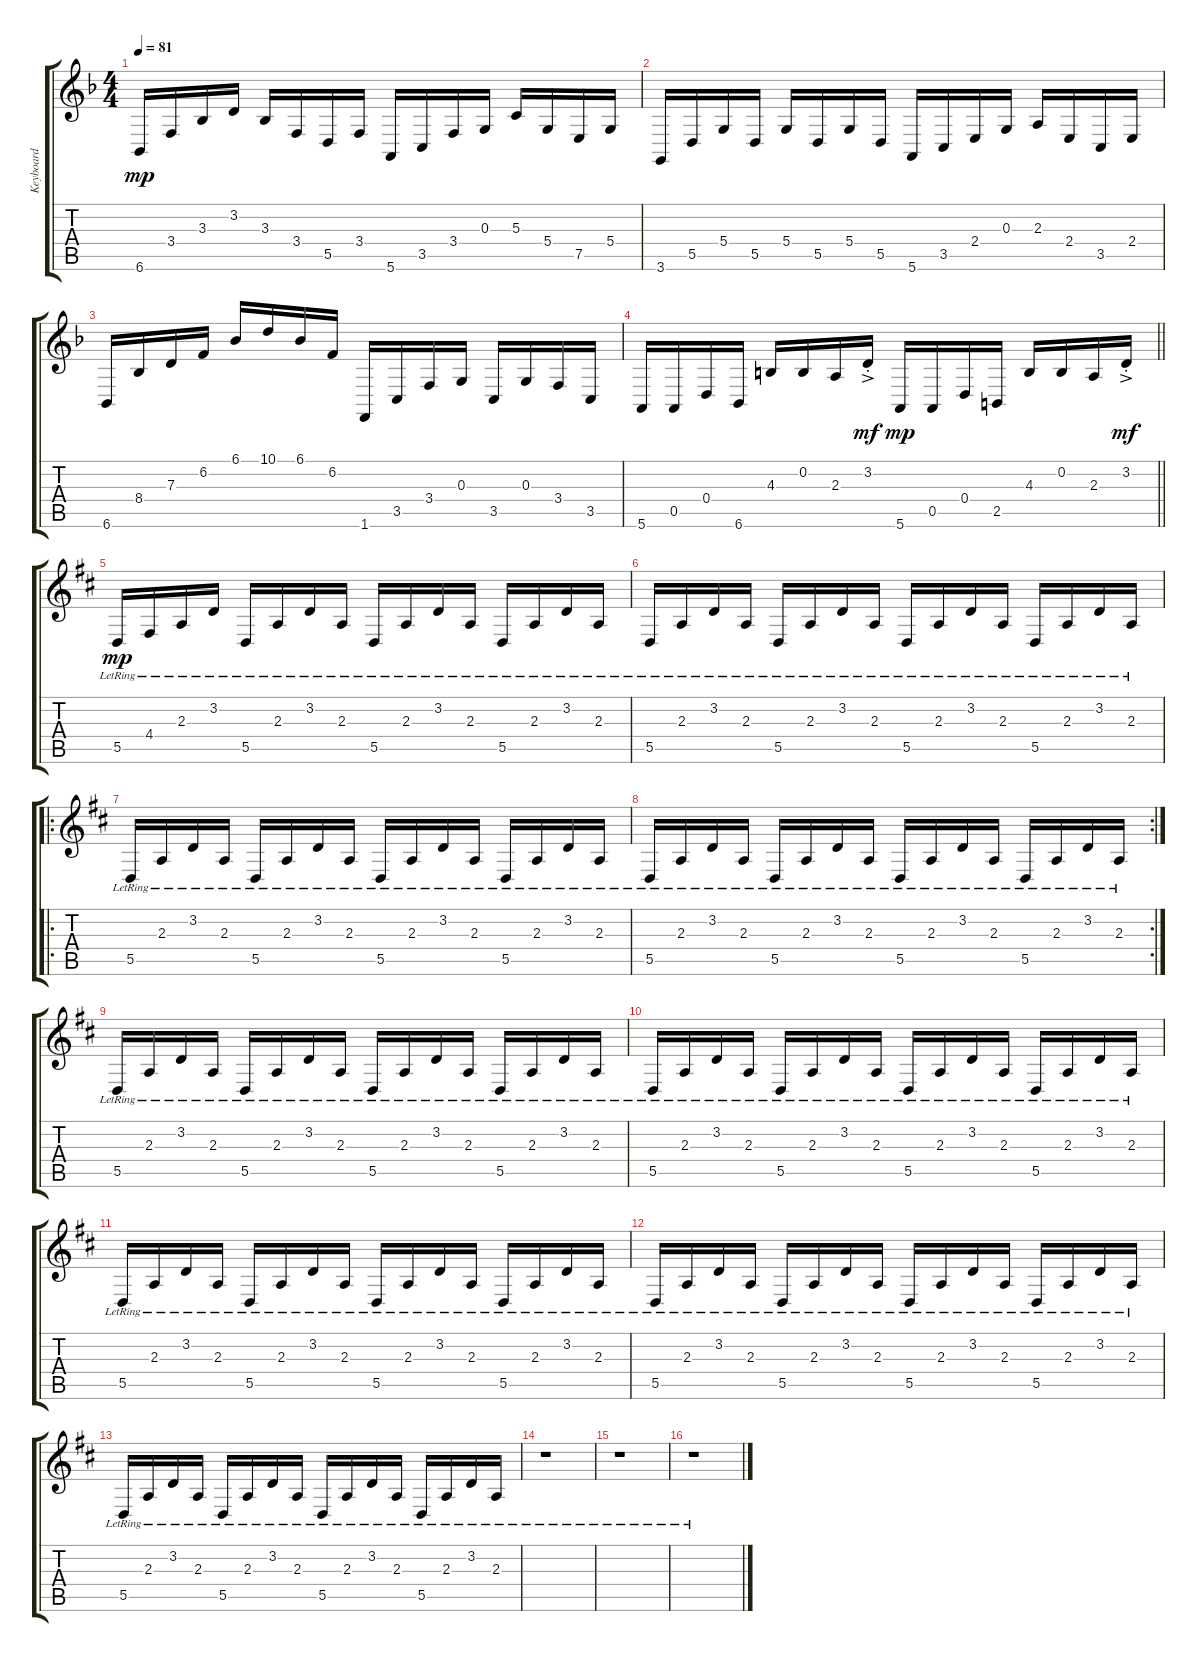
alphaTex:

\track ("Keyboard" "Keyboard") {instrument pizzicatostrings}
\staff {score tabs}
\tuning (E4 B3 G3 D3 A2 E2) {hide}
\ts (4 4)
\tempo 81
\clef g2
\ks f
6.6.16{dy mp} 3.4.16 3.3.16 3.2.16 3.3.16 3.4.16 5.5.16 3.4.16 5.6.16 3.5.16 3.4.16 0.3.16 5.3.16 5.4.16 7.5.16 5.4.16 |
3.6.16 5.5.16 5.4.16 5.5.16 5.4.16 5.5.16 5.4.16 5.5.16 5.6.16 3.5.16 2.4.16 0.3.16 2.3.16 2.4.16 3.5.16 2.4.16 |
6.6.16 8.4.16 7.3.16 6.2.16 6.1.16 10.1.16 6.1.16 6.2.16 1.6.16 3.5.16 3.4.16 0.3.16 3.5.16 0.3.16 3.4.16 3.5.16 |
\barLineRight lightlight
5.6.16 0.5.16 0.4.16 6.6.16 4.3.16 0.2.16 2.3.16 3.2{ac st}.16{dy mf} 5.6.16{dy mp} 0.5.16 0.4.16 2.5.16 4.3.16 0.2.16 2.3.16 3.2{ac st}.16{dy mf} |
\ks d
5.5{lr}.16{dy mp} 4.4{lr}.16 2.3{lr}.16 3.2{lr}.16 5.5{lr}.16 2.3{lr}.16 3.2{lr}.16 2.3{lr}.16 5.5{lr}.16 2.3{lr}.16 3.2{lr}.16 2.3{lr}.16 5.5{lr}.16 2.3{lr}.16 3.2{lr}.16 2.3{lr}.16 |
5.5{lr}.16 2.3{lr}.16 3.2{lr}.16 2.3{lr}.16 5.5{lr}.16 2.3{lr}.16 3.2{lr}.16 2.3{lr}.16 5.5{lr}.16 2.3{lr}.16 3.2{lr}.16 2.3{lr}.16 5.5{lr}.16 2.3{lr}.16 3.2{lr}.16 2.3{lr}.16 |
\ro
5.5{lr}.16 2.3{lr}.16 3.2{lr}.16 2.3{lr}.16 5.5{lr}.16 2.3{lr}.16 3.2{lr}.16 2.3{lr}.16 5.5{lr}.16 2.3{lr}.16 3.2{lr}.16 2.3{lr}.16 5.5{lr}.16 2.3{lr}.16 3.2{lr}.16 2.3{lr}.16 |
\rc 2
5.5{lr}.16 2.3{lr}.16 3.2{lr}.16 2.3{lr}.16 5.5{lr}.16 2.3{lr}.16 3.2{lr}.16 2.3{lr}.16 5.5{lr}.16 2.3{lr}.16 3.2{lr}.16 2.3{lr}.16 5.5{lr}.16 2.3{lr}.16 3.2{lr}.16 2.3{lr}.16 |
5.5{lr}.16 2.3{lr}.16 3.2{lr}.16 2.3{lr}.16 5.5{lr}.16 2.3{lr}.16 3.2{lr}.16 2.3{lr}.16 5.5{lr}.16 2.3{lr}.16 3.2{lr}.16 2.3{lr}.16 5.5{lr}.16 2.3{lr}.16 3.2{lr}.16 2.3{lr}.16 |
5.5{lr}.16 2.3{lr}.16 3.2{lr}.16 2.3{lr}.16 5.5{lr}.16 2.3{lr}.16 3.2{lr}.16 2.3{lr}.16 5.5{lr}.16 2.3{lr}.16 3.2{lr}.16 2.3{lr}.16 5.5{lr}.16 2.3{lr}.16 3.2{lr}.16 2.3{lr}.16 |
5.5{lr}.16 2.3{lr}.16 3.2{lr}.16 2.3{lr}.16 5.5{lr}.16 2.3{lr}.16 3.2{lr}.16 2.3{lr}.16 5.5{lr}.16 2.3{lr}.16 3.2{lr}.16 2.3{lr}.16 5.5{lr}.16 2.3{lr}.16 3.2{lr}.16 2.3{lr}.16 |
5.5{lr}.16 2.3{lr}.16 3.2{lr}.16 2.3{lr}.16 5.5{lr}.16 2.3{lr}.16 3.2{lr}.16 2.3{lr}.16 5.5{lr}.16 2.3{lr}.16 3.2{lr}.16 2.3{lr}.16 5.5{lr}.16 2.3{lr}.16 3.2{lr}.16 2.3{lr}.16 |
5.5{lr}.16 2.3{lr}.16 3.2{lr}.16 2.3{lr}.16 5.5{lr}.16 2.3{lr}.16 3.2{lr}.16 2.3{lr}.16 5.5{lr}.16 2.3{lr}.16 3.2{lr}.16 2.3{lr}.16 5.5{lr}.16 2.3{lr}.16 3.2{lr}.16 2.3{lr}.16 |
r.1 |
r.1 |
r.1
